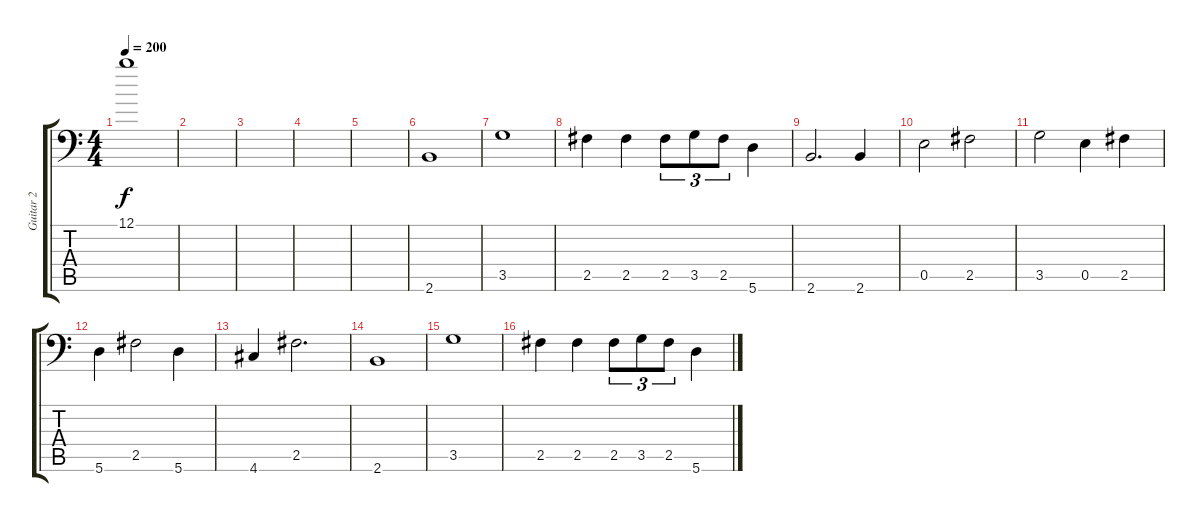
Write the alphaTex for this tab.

\track ("Guitar 2" "Guitar 2") {instrument distortionguitar}
\staff {score tabs}
\tuning (B3 Gb3 D3 A2 E2 A1) {hide}
\ts (4 4)
\tempo 200
\clef f4
\ks c
12.1.1{dy f volume 2 balance 8} |
|
|
|
|
2.6.1{instrument distortionguitar} |
3.5.1 |
2.5.4 2.5.4 2.5.8{tu (3 2)} 3.5.8{tu (3 2)} 2.5.8{tu (3 2)} 5.6.4 |
2.6.2{d} 2.6.4 |
0.5.2 2.5.2 |
3.5.2 0.5.4 2.5.4 |
5.6.4 2.5.2{instrument guitarharmonics} 5.6.4{instrument distortionguitar} |
4.6.4 2.5.2{d} |
2.6.1{instrument distortionguitar} |
3.5.1 |
2.5.4 2.5.4 2.5.8{tu (3 2)} 3.5.8{tu (3 2)} 2.5.8{tu (3 2)} 5.6.4
